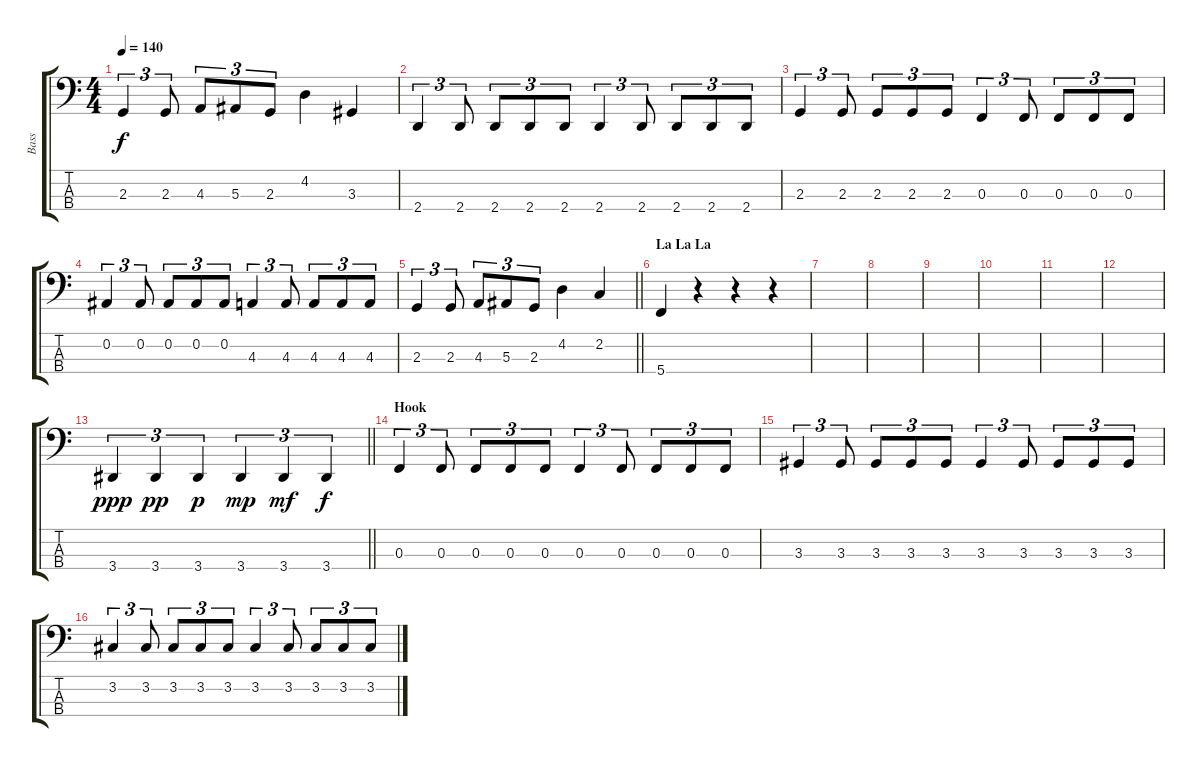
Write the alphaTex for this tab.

\track ("Bass" "Bass") {instrument electricbasspick}
\staff {score tabs}
\tuning (Eb2 Bb1 F1 C1) {hide}
\ts (4 4)
\tempo 140
\clef f4
\ks c
2.3.4{tu (3 2) dy f} 2.3.8{tu (3 2)} 4.3.8{tu (3 2)} 5.3.8{tu (3 2)} 2.3.8{tu (3 2)} 4.2.4 3.3.4 |
2.4.4{tu (3 2)} 2.4.8{tu (3 2)} 2.4.8{tu (3 2)} 2.4.8{tu (3 2)} 2.4.8{tu (3 2)} 2.4.4{tu (3 2)} 2.4.8{tu (3 2)} 2.4.8{tu (3 2)} 2.4.8{tu (3 2)} 2.4.8{tu (3 2)} |
2.3.4{tu (3 2)} 2.3.8{tu (3 2)} 2.3.8{tu (3 2)} 2.3.8{tu (3 2)} 2.3.8{tu (3 2)} 0.3.4{tu (3 2)} 0.3.8{tu (3 2)} 0.3.8{tu (3 2)} 0.3.8{tu (3 2)} 0.3.8{tu (3 2)} |
0.2.4{tu (3 2)} 0.2.8{tu (3 2)} 0.2.8{tu (3 2)} 0.2.8{tu (3 2)} 0.2.8{tu (3 2)} 4.3.4{tu (3 2)} 4.3.8{tu (3 2)} 4.3.8{tu (3 2)} 4.3.8{tu (3 2)} 4.3.8{tu (3 2)} |
\barLineRight lightlight
2.3.4{tu (3 2)} 2.3.8{tu (3 2)} 4.3.8{tu (3 2)} 5.3.8{tu (3 2)} 2.3.8{tu (3 2)} 4.2.4 2.2.4 |
\section ("" "La La La")
5.4.4 r.4 r.4 r.4 |
|
|
|
|
|
|
\barLineRight lightlight
3.4.4{tu (3 2) dy ppp} 3.4.4{tu (3 2) dy pp} 3.4.4{tu (3 2) dy p} 3.4.4{tu (3 2) dy mp} 3.4.4{tu (3 2) dy mf} 3.4.4{tu (3 2) dy f} |
\section ("" "Hook")
0.3.4{tu (3 2)} 0.3.8{tu (3 2)} 0.3.8{tu (3 2)} 0.3.8{tu (3 2)} 0.3.8{tu (3 2)} 0.3.4{tu (3 2)} 0.3.8{tu (3 2)} 0.3.8{tu (3 2)} 0.3.8{tu (3 2)} 0.3.8{tu (3 2)} |
3.3.4{tu (3 2)} 3.3.8{tu (3 2)} 3.3.8{tu (3 2)} 3.3.8{tu (3 2)} 3.3.8{tu (3 2)} 3.3.4{tu (3 2)} 3.3.8{tu (3 2)} 3.3.8{tu (3 2)} 3.3.8{tu (3 2)} 3.3.8{tu (3 2)} |
3.2.4{tu (3 2)} 3.2.8{tu (3 2)} 3.2.8{tu (3 2)} 3.2.8{tu (3 2)} 3.2.8{tu (3 2)} 3.2.4{tu (3 2)} 3.2.8{tu (3 2)} 3.2.8{tu (3 2)} 3.2.8{tu (3 2)} 3.2.8{tu (3 2)}
